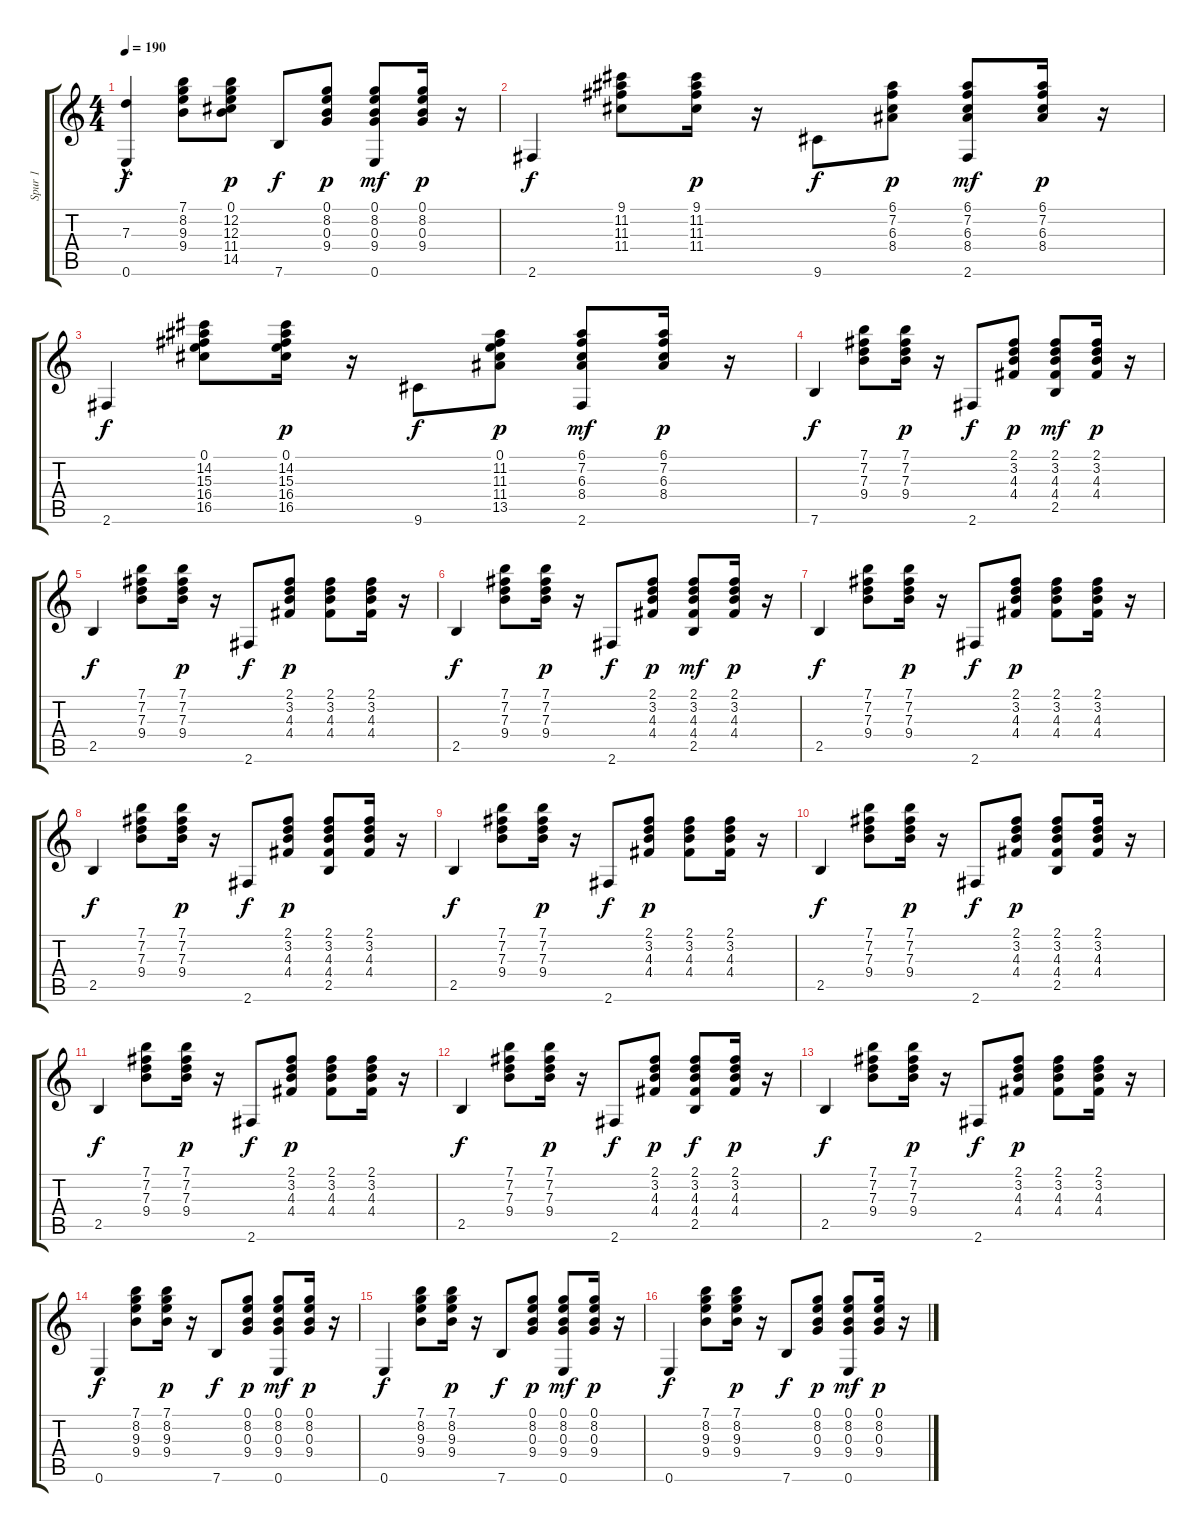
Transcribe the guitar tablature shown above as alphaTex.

\track ("Spur 1" "Spur 1") {instrument acousticguitarsteel}
\staff {score tabs}
\tuning (E4 B3 G3 D3 A2 E2) {hide}
\ts (4 4)
\tempo 190
\clef g2
\ks c
(7.3{hac} 0.6).4{dy f} (7.1 8.2 9.3 9.4).8 (0.1 12.2 12.3 11.4 14.5).8{dy p} 7.6.8{dy f} (0.1 8.2 0.3 9.4).8{dy p} (0.1 8.2 0.3 9.4 0.6).8{dy mf} (0.1 8.2 0.3 9.4).16{dy p} r.16 |
2.6.4{dy f} (9.1 11.2 11.3 11.4).8 (9.1 11.2 11.3 11.4).16{dy p} r.16 9.6.8{dy f} (6.1 7.2 6.3 8.4).8{dy p} (6.1 7.2 6.3 8.4 2.6).8{dy mf} (6.1 7.2 6.3 8.4).16{dy p} r.16 |
2.6.4{dy f} (0.1 14.2 15.3 16.4 16.5).8 (0.1 14.2 15.3 16.4 16.5).16{dy p} r.16 9.6.8{dy f} (0.1 11.2 11.3 11.4 13.5).8{dy p} (6.1 7.2 6.3 8.4 2.6).8{dy mf} (6.1 7.2 6.3 8.4).16{dy p} r.16 |
7.6.4{dy f} (7.1 7.2 7.3 9.4).8 (7.1 7.2 7.3 9.4).16{dy p} r.16 2.6.8{dy f} (2.1 3.2 4.3 4.4).8{dy p} (2.1 3.2 4.3 4.4 2.5).8{dy mf} (2.1 3.2 4.3 4.4).16{dy p} r.16 |
2.5.4{dy f} (7.1 7.2 7.3 9.4).8 (7.1 7.2 7.3 9.4).16{dy p} r.16 2.6.8{dy f} (2.1 3.2 4.3 4.4).8{dy p} (2.1 3.2 4.3 4.4).8 (2.1 3.2 4.3 4.4).16 r.16 |
2.5.4{dy f} (7.1 7.2 7.3 9.4).8 (7.1 7.2 7.3 9.4).16{dy p} r.16 2.6.8{dy f} (2.1 3.2 4.3 4.4).8{dy p} (2.1 3.2 4.3 4.4 2.5).8{dy mf} (2.1 3.2 4.3 4.4).16{dy p} r.16 |
2.5.4{dy f} (7.1 7.2 7.3 9.4).8 (7.1 7.2 7.3 9.4).16{dy p} r.16 2.6.8{dy f} (2.1 3.2 4.3 4.4).8{dy p} (2.1 3.2 4.3 4.4).8 (2.1 3.2 4.3 4.4).16 r.16 |
2.5.4{dy f} (7.1 7.2 7.3 9.4).8 (7.1 7.2 7.3 9.4).16{dy p} r.16 2.6.8{dy f} (2.1 3.2 4.3 4.4).8{dy p} (2.1 3.2 4.3 4.4 2.5).8 (2.1 3.2 4.3 4.4).16 r.16 |
2.5.4{dy f} (7.1 7.2 7.3 9.4).8 (7.1 7.2 7.3 9.4).16{dy p} r.16 2.6.8{dy f} (2.1 3.2 4.3 4.4).8{dy p} (2.1 3.2 4.3 4.4).8 (2.1 3.2 4.3 4.4).16 r.16 |
2.5.4{dy f} (7.1 7.2 7.3 9.4).8 (7.1 7.2 7.3 9.4).16{dy p} r.16 2.6.8{dy f} (2.1 3.2 4.3 4.4).8{dy p} (2.1 3.2 4.3 4.4 2.5).8 (2.1 3.2 4.3 4.4).16 r.16 |
2.5.4{dy f} (7.1 7.2 7.3 9.4).8 (7.1 7.2 7.3 9.4).16{dy p} r.16 2.6.8{dy f} (2.1 3.2 4.3 4.4).8{dy p} (2.1 3.2 4.3 4.4).8 (2.1 3.2 4.3 4.4).16 r.16 |
2.5.4{dy f} (7.1 7.2 7.3 9.4).8 (7.1 7.2 7.3 9.4).16{dy p} r.16 2.6.8{dy f} (2.1 3.2 4.3 4.4).8{dy p} (2.1 3.2 4.3 4.4 2.5).8{dy f} (2.1 3.2 4.3 4.4).16{dy p} r.16 |
2.5.4{dy f} (7.1 7.2 7.3 9.4).8 (7.1 7.2 7.3 9.4).16{dy p} r.16 2.6.8{dy f} (2.1 3.2 4.3 4.4).8{dy p} (2.1 3.2 4.3 4.4).8 (2.1 3.2 4.3 4.4).16 r.16 |
0.6.4{dy f} (7.1 8.2 9.3 9.4).8 (7.1 8.2 9.3 9.4).16{dy p} r.16 7.6.8{dy f} (0.1 8.2 0.3 9.4).8{dy p} (0.1 8.2 0.3 9.4 0.6).8{dy mf} (0.1 8.2 0.3 9.4).16{dy p} r.16 |
0.6.4{dy f} (7.1 8.2 9.3 9.4).8 (7.1 8.2 9.3 9.4).16{dy p} r.16 7.6.8{dy f} (0.1 8.2 0.3 9.4).8{dy p} (0.1 8.2 0.3 9.4 0.6).8{dy mf} (0.1 8.2 0.3 9.4).16{dy p} r.16 |
0.6.4{dy f} (7.1 8.2 9.3 9.4).8 (7.1 8.2 9.3 9.4).16{dy p} r.16 7.6.8{dy f} (0.1 8.2 0.3 9.4).8{dy p} (0.1 8.2 0.3 9.4 0.6).8{dy mf} (0.1 8.2 0.3 9.4).16{dy p} r.16
